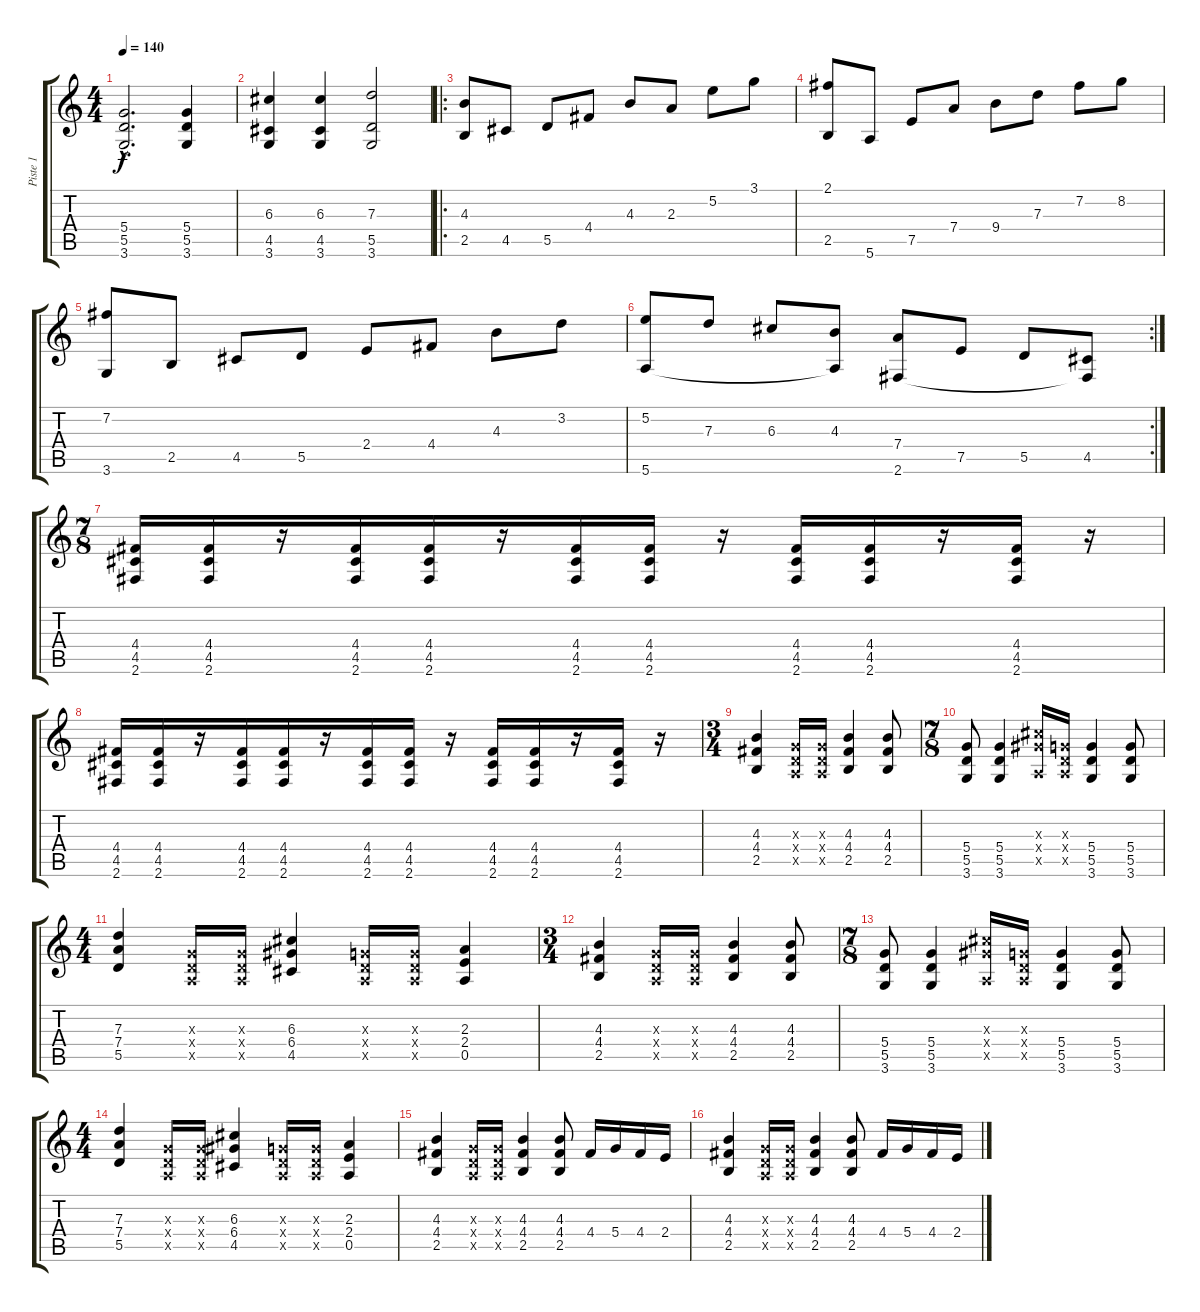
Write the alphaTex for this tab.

\track ("Piste 1" "Piste 1") {instrument distortionguitar}
\staff {score tabs}
\tuning (E4 B3 G3 D3 A2 E2) {hide}
\ts (4 4)
\tempo 140
\clef g2
\ks c
(5.4{hac} 5.5{hac} 3.6{hac}).2{d dy f} (5.4 5.5 3.6).4 |
(6.3 4.5 3.6).4 (6.3 4.5 3.6).4 (7.3 5.5 3.6).2 |
\ro
(4.3 2.5).8 4.5.8 5.5.8 4.4.8 4.3.8 2.3.8 5.2.8 3.1.8 |
(2.1 2.5).8 5.6.8 7.5.8 7.4.8 9.4.8 7.3.8 7.2.8 8.2.8 |
(7.2 3.6).8 2.5.8 4.5.8 5.5.8 2.4.8 4.4.8 4.3.8 3.2.8 |
\rc 2
(5.2 5.6).8 7.3.8 6.3.8 (4.3 5.6{t}).8 (7.4 2.6).8 7.5.8 5.5.8 (4.5 2.6{t}).8 |
\ts (7 8)
(4.4 4.5 2.6).16 (4.4 4.5 2.6).16 r.16 (4.4 4.5 2.6).16 (4.4 4.5 2.6).16 r.16 (4.4 4.5 2.6).16 (4.4 4.5 2.6).16 r.16 (4.4 4.5 2.6).16 (4.4 4.5 2.6).16 r.16 (4.4 4.5 2.6).16 r.16 |
(4.4 4.5 2.6).16 (4.4 4.5 2.6).16 r.16 (4.4 4.5 2.6).16 (4.4 4.5 2.6).16 r.16 (4.4 4.5 2.6).16 (4.4 4.5 2.6).16 r.16 (4.4 4.5 2.6).16 (4.4 4.5 2.6).16 r.16 (4.4 4.5 2.6).16 r.16 |
\ts (3 4)
(4.3 4.4 2.5).4 (0.3{x} 0.4{x} 0.5{x}).16 (0.3{x} 0.4{x} 0.5{x}).16 (4.3 4.4 2.5).4 (4.3 4.4 2.5).8 |
\ts (7 8)
(5.4 5.5 3.6).8 (5.4 5.5 3.6).4 (6.3{x} 6.4{x} 0.5{x}).16 (0.3{x} 0.4{x} 0.5{x}).16 (5.4 5.5 3.6).4 (5.4 5.5 3.6).8 |
\ts (4 4)
(7.3 7.4 5.5).4 (0.3{x} 0.4{x} 0.5{x}).16 (0.3{x} 0.4{x} 0.5{x}).16 (6.3 6.4 4.5).4 (0.3{x} 0.4{x} 0.5{x}).16 (0.3{x} 0.4{x} 0.5{x}).16 (2.3 2.4 0.5).4 |
\ts (3 4)
(4.3 4.4 2.5).4 (0.3{x} 0.4{x} 0.5{x}).16 (0.3{x} 0.4{x} 0.5{x}).16 (4.3 4.4 2.5).4 (4.3 4.4 2.5).8 |
\ts (7 8)
(5.4 5.5 3.6).8 (5.4 5.5 3.6).4 (6.3{x} 6.4{x} 0.5{x}).16 (0.3{x} 0.4{x} 0.5{x}).16 (5.4 5.5 3.6).4 (5.4 5.5 3.6).8 |
\ts (4 4)
(7.3 7.4 5.5).4 (0.3{x} 0.4{x} 0.5{x}).16 (0.3{x} 0.4{x} 0.5{x}).16 (6.3 6.4 4.5).4 (0.3{x} 0.4{x} 0.5{x}).16 (0.3{x} 0.4{x} 0.5{x}).16 (2.3 2.4 0.5).4 |
(4.3 4.4 2.5).4 (0.3{x} 0.4{x} 0.5{x}).16 (0.3{x} 0.4{x} 0.5{x}).16 (4.3 4.4 2.5).4 (4.3 4.4 2.5).8 4.4.16 5.4.16 4.4.16 2.4.16 |
(4.3 4.4 2.5).4 (0.3{x} 0.4{x} 0.5{x}).16 (0.3{x} 0.4{x} 0.5{x}).16 (4.3 4.4 2.5).4 (4.3 4.4 2.5).8 4.4.16 5.4.16 4.4.16 2.4.16
